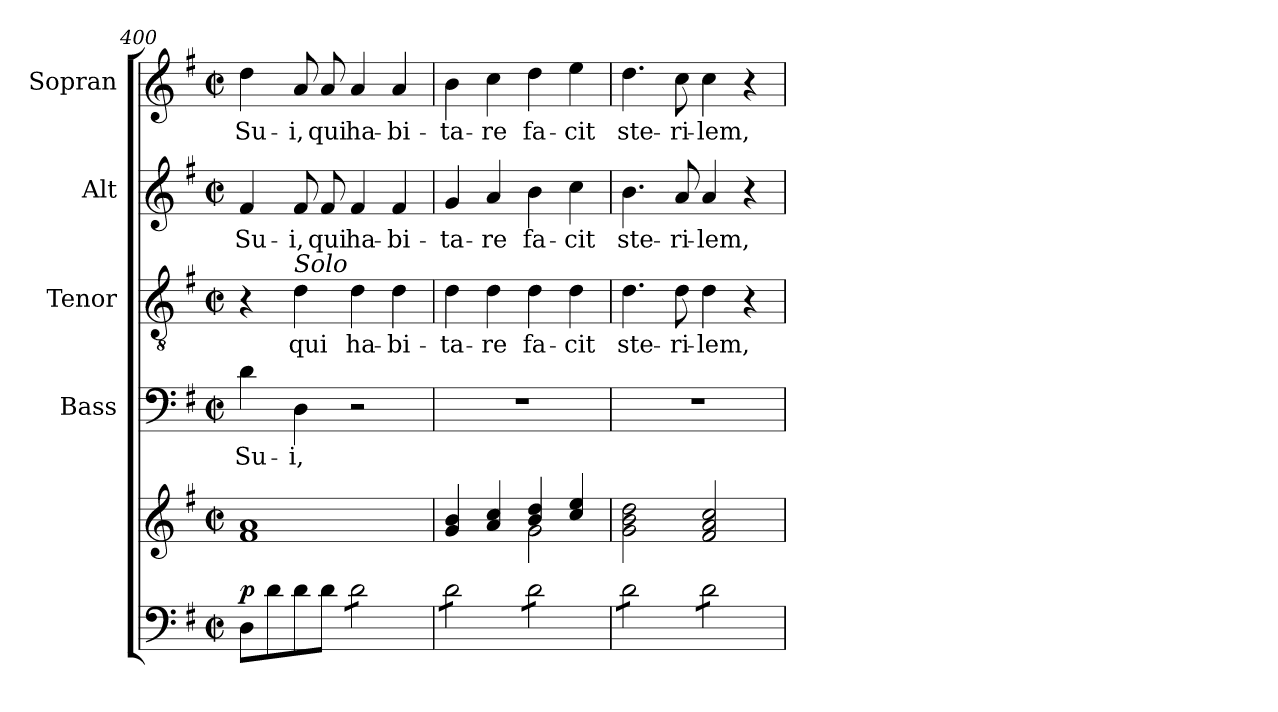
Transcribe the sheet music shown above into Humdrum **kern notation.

**kern	**kern	**dynam	**kern	**text	**kern	**text	**kern	**text	**kern	**text
*part5	*part5	*part5	*part4	*part4	*part3	*part3	*part2	*part2	*part1	*part1
*staff6	*staff5	*staff5/6	*staff4	*staff4	*staff3	*staff3	*staff2	*staff2	*staff1	*staff1
*	*	*	*I"Bass	*	*I"Tenor	*	*I"Alt	*	*I"Sopran	*
*	*	*	*I'B.	*	*I'T.	*	*I'A.	*	*I'S.	*
*clefF4	*clefG2	*	*clefF4	*	*clefGv2	*	*clefG2	*	*clefG2	*
*k[f#]	*k[f#]	*	*k[f#]	*	*k[f#]	*	*k[f#]	*	*k[f#]	*
*G:	*G:	*	*G:	*	*G:	*	*G:	*	*G:	*
*M2/2	*M2/2	*	*M2/2	*	*M2/2	*	*M2/2	*	*M2/2	*
*met(c|)	*met(c|)	*	*met(c|)	*	*met(c|)	*	*met(c|)	*	*met(c|)	*
=400	=400	=400	=400	=400	=400	=400	=400	=400	=400	=400
!	!	!LO:DY:a=2	!	!LO:LY:b	!	!	!	!LO:LY:b	!	!LO:LY:b
8D\L	1f# 1a	p	4d\	Su-	4r	.	4f#/	Su-	4dd\	Su-
8d\	.	.	.	.	.	.	.	.	.	.
!	!	!	!	!	!LO:TX:a:i:t=Solo	!	!	!	!	!
!	!	!	!	!LO:LY:b	!	!LO:LY:b	!	!LO:LY:b	!	!LO:LY:b
8d\	.	.	4D\	-i,	4d\	qui	8f#/	-i,	8a/	-i,
!	!	!	!	!	!	!	!	!LO:LY:b	!	!LO:LY:b
8d\J	.	.	.	.	.	.	8f#/	qui	8a/	qui
!	!	!	!	!	!	!LO:LY:b	!	!LO:LY:b	!	!LO:LY:b
*tremolo	*	*	*	*	*	*	*	*	*	*
8d\L	.	.	2r	.	4d\	ha-	4f#/	ha-	4a/	ha-
8d\	.	.	.	.	.	.	.	.	.	.
!	!	!	!	!	!	!LO:LY:b	!	!LO:LY:b	!	!LO:LY:b
8d\	.	.	.	.	4d\	-bi-	4f#/	-bi-	4a/	-bi-
8d\J	.	.	.	.	.	.	.	.	.	.
=401	=401	=401	=401	=401	=401	=401	=401	=401	=401	=401
*	*^	*	*	*	*	*	*	*	*	*
!	!	!	!	!	!	!	!LO:LY:b	!	!LO:LY:b	!	!LO:LY:b
8d\L	4g/ 4b/	2ryy	.	1r	.	4d\	-ta-	4g/	-ta-	4b\	-ta-
8d\	.	.	.	.	.	.	.	.	.	.	.
!	!	!	!	!	!	!	!LO:LY:b	!	!LO:LY:b	!	!LO:LY:b
8d\	4a/ 4cc/	.	.	.	.	4d\	-re	4a/	-re	4cc\	-re
8d\J	.	.	.	.	.	.	.	.	.	.	.
!	!	!	!	!	!	!	!LO:LY:b	!	!LO:LY:b	!	!LO:LY:b
8d\L	4b/ 4dd/	2g\	.	.	.	4d\	fa-	4b\	fa-	4dd\	fa-
8d\	.	.	.	.	.	.	.	.	.	.	.
!	!	!	!	!	!	!	!LO:LY:b	!	!LO:LY:b	!	!LO:LY:b
8d\	4cc/ 4ee/	.	.	.	.	4d\	-cit	4cc\	-cit	4ee\	-cit
8d\J	.	.	.	.	.	.	.	.	.	.	.
*	*v	*v	*	*	*	*	*	*	*	*	*
!!LO:LB:g=z
=402	=402	=402	=402	=402	=402	=402	=402	=402	=402	=402
!	!	!	!	!	!	!LO:LY:b	!	!LO:LY:b	!	!LO:LY:b
8d\L	2g\ 2b\ 2dd\	.	1r	.	4.d\	ste-	4.b\	ste-	4.dd\	ste-
8d\	.	.	.	.	.	.	.	.	.	.
8d\	.	.	.	.	.	.	.	.	.	.
!	!	!	!	!	!	!LO:LY:b	!	!LO:LY:b	!	!LO:LY:b
8d\J	.	.	.	.	8d\	-ri-	8a/	-ri-	8cc\	-ri-
!	!	!	!	!	!	!LO:LY:b	!	!LO:LY:b	!	!LO:LY:b
8d\L	2f#/ 2a/ 2cc/	.	.	.	4d\	-lem,	4a/	-lem,	4cc\	-lem,
8d\	.	.	.	.	.	.	.	.	.	.
8d\	.	.	.	.	4r	.	4r	.	4r	.
8d\J	.	.	.	.	.	.	.	.	.	.
*Xtremolo	*	*	*	*	*	*	*	*	*	*
=	=	=	=	=	=	=	=	=	=	=
*-	*-	*-	*-	*-	*-	*-	*-	*-	*-	*-
